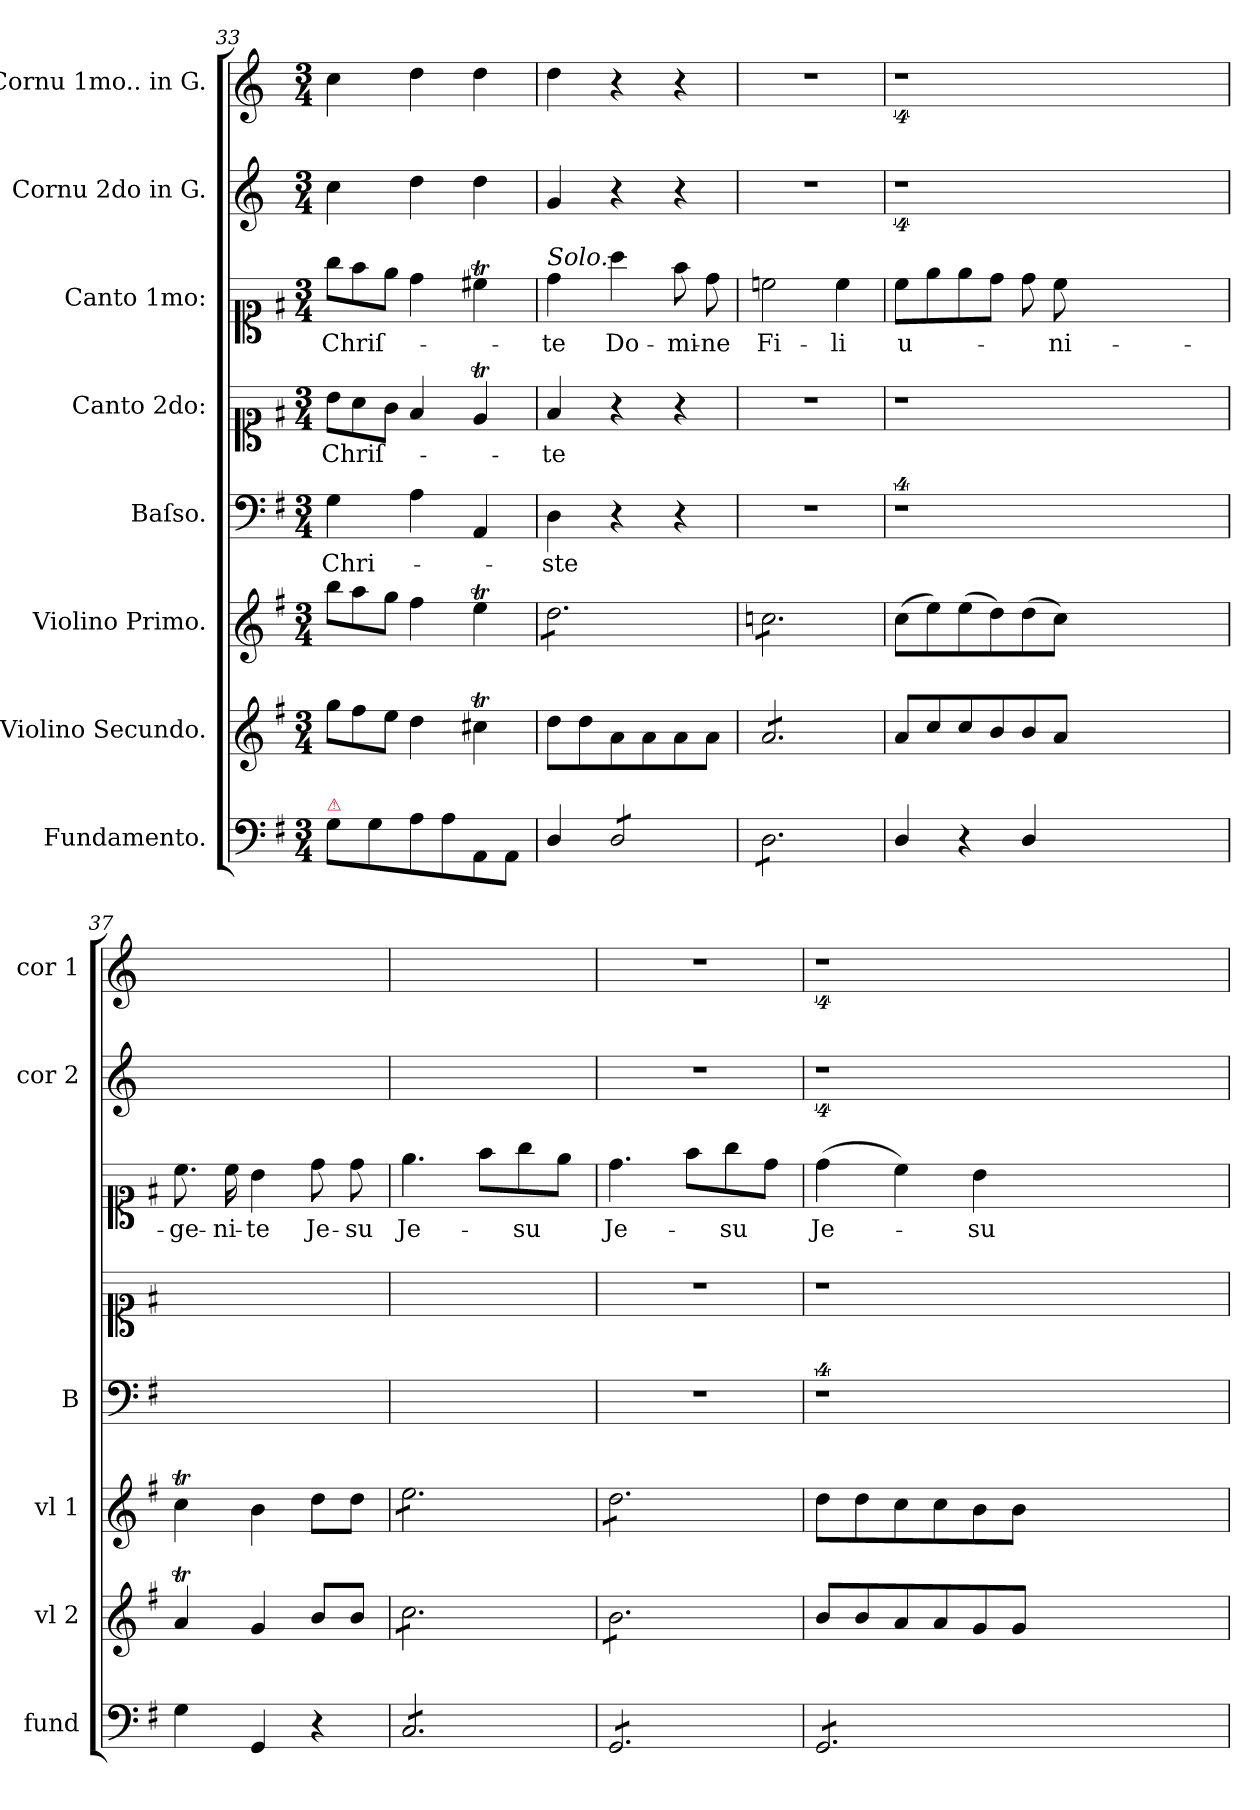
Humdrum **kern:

**kern	**dynam	**kern	**dynam	**kern	**dynam	**kern	**text	**kern	**text	**kern	**text	**kern	**kern
*part8	*part8	*part7	*part7	*part6	*part6	*part5	*part5	*part4	*part4	*part3	*part3	*part2	*part1
*staff8	*staff8	*staff7	*staff7	*staff6	*staff6	*staff5	*staff5	*staff4	*staff4	*staff3	*staff3	*staff2	*staff1
*I"Fundamento.	*	*I"Violino Secundo.	*	*I"Violino Primo.	*	*I"Baſso.	*	*I"Canto 2do:	*	*I"Canto 1mo:	*	*I"Cornu 2do in G.	*I"Cornu 1mo.. in G.
*I'fund	*	*I'vl 2	*	*I'vl 1	*	*I'B	*	*	*	*	*	*I'cor 2	*I'cor 1
*clefF4	*	*clefG2	*	*clefG2	*	*clefF4	*	*clefC1	*	*clefC1	*	*clefG2	*clefG2
*	*	*	*	*	*	*	*	*	*	*	*	*ITrd3c5	*ITrd3c5
*k[f#]	*	*k[f#]	*	*k[f#]	*	*k[f#]	*	*k[f#]	*	*k[f#]	*	*k[f#]	*k[f#]
*G:	*	*G:	*	*G:	*	*G:	*	*G:	*	*G:	*	*G:	*G:
*M3/4	*	*M3/4	*	*M3/4	*	*M3/4	*	*M3/4	*	*M3/4	*	*M3/4	*M3/4
*	*	*Xtuplet	*	*Xtuplet	*	*	*	*Xtuplet	*	*Xtuplet	*	*	*
=33	=33	=33	=33	=33	=33	=33	=33	=33	=33	=33	=33	=33	=33
!LO:TX:a:color=crimson:t=⚠	!	!	!	!	!	!	!	!	!	!	!	!	!
8G\L	.	12gg\L	.	12bb\L	.	4G\	Chri-	12b\L	Chriſ-	12gg\L	Chriſ-	4g\	4g\
.	.	12ff#\	.	12aa\	.	.	.	12a\	.	12ff#\	.	.	.
8G\	.	.	.	.	.	.	.	.	.	.	.	.	.
.	.	12ee\J	.	12gg\J	.	.	.	12g\J	.	12ee\J	.	.	.
8A\	.	4dd\	.	4ff#\	.	4A\	.	4f#/	.	4dd\	.	4a\	4a\
8A\	.	.	.	.	.	.	.	.	.	.	.	.	.
8AA/	.	4cc#Xt\	.	4eeT\	.	4AA/	.	4eT/	.	4cc#Xt\	.	4a\	4a\
8AA/J	.	.	.	.	.	.	.	.	.	.	.	.	.
=34	=34	=34	=34	=34	=34	=34	=34	=34	=34	=34	=34	=34	=34
!	!	!	!	!	!	!	!	!	!	!LO:TX:a:i:t=Solo.	!	!	!
!	!LO:DY:b	!	!LO:DY:b	!	!LO:DY:b	!	!	!	!	!	!	!	!
*	*	*	*	*tremolo	*	*	*	*	*	*	*	*	*
4D/	pia	8dd\L	pia	8dd\L	pia.	4D\	-ste	4f#/	-te	4dd\	-te	4d/	4a\
.	.	8dd\	.	8dd\	.	.	.	.	.	.	.	.	.
*tremolo	*	*	*	*	*	*	*	*	*	*	*	*	*
8D/L	.	8a\	.	8dd\	.	4r	.	4r	.	4aa\	Do-	4r	4r
8D/	.	8a\	.	8dd\	.	.	.	.	.	.	.	.	.
8D/	.	8a\	.	8dd\	.	4r	.	4r	.	8ff#\	-mi-	4r	4r
8D/J	.	8a\J	.	8dd\J	.	.	.	.	.	8dd\	-ne	.	.
=35	=35	=35	=35	=35	=35	=35	=35	=35	=35	=35	=35	=35	=35
*	*	*tremolo	*	*	*	*	*	*	*	*	*	*	*
8D\L	.	8a/L	.	8ccn\L	.	2.r	.	2.r	.	2ccn\	Fi-	2.r	2.r
8D\	.	8a/	.	8ccn\	.	.	.	.	.	.	.	.	.
8D\	.	8a/	.	8ccn\	.	.	.	.	.	.	.	.	.
8D\	.	8a/	.	8ccn\	.	.	.	.	.	.	.	.	.
8D\	.	8a/	.	8ccn\	.	.	.	.	.	4cc\	-li	.	.
8D\J	.	8a/J	.	8ccn\J	.	.	.	.	.	.	.	.	.
*	*	*	*	*Xtremolo	*	*	*	*	*	*	*	*	*
*	*	*Xtremolo	*	*	*	*	*	*	*	*	*	*	*
*Xtremolo	*	*	*	*	*	*	*	*	*	*	*	*	*
=36	=36	=36	=36	=36	=36	=36	=36	=36	=36	=36	=36	=36	=36
4D/	.	8a/L	.	(>8cc\L	.	4%9r	.	4%9r	.	8cc\L	u-	4%9r	4%9r
.	.	8cc/	.	8ee\)	.	.	.	.	.	8ee\	.	.	.
4r	.	8cc/	.	(>8ee\	.	.	.	.	.	8ee\	.	.	.
.	.	8b/	.	8dd\)	.	.	.	.	.	8dd\J	.	.	.
4D/	.	8b/	.	(>8dd\	.	.	.	.	.	8dd\	.	.	.
.	.	8a/J	.	8cc\J)	.	.	.	.	.	8cc\	-ni-	.	.
1.ryy	.	1.ryy	.	1.ryy	.	.	.	.	.	1.ryy	.	.	.
=37	=37	=37	=37	=37	=37	=37	=37	=37	=37	=37	=37	=37	=37
4G\	.	4aT/	.	4ccT\	.	2.ryy	.	2.ryy	.	8.cc\	-ge-	2.ryy	2.ryy
.	.	.	.	.	.	.	.	.	.	16cc\	-ni-	.	.
4GG/	.	4g/	.	4b\	.	.	.	.	.	4b\	-te	.	.
4r	.	8b/L	.	8dd\L	.	.	.	.	.	8dd\	Je-	.	.
.	.	8b/J	.	8dd\J	.	.	.	.	.	8dd\	-su	.	.
=38	=38	=38	=38	=38	=38	=38	=38	=38	=38	=38	=38	=38	=38
*tremolo	*	*	*	*	*	*	*	*	*	*	*	*	*
*	*	*tremolo	*	*	*	*	*	*	*	*	*	*	*
*	*	*	*	*tremolo	*	*	*	*	*	*	*	*	*
8C/L	.	8cc\L	.	8ee\L	.	2.ryy	.	2.ryy	.	4.ee\	Je-	2.ryy	2.ryy
8C/	.	8cc\	.	8ee\	.	.	.	.	.	.	.	.	.
8C/	.	8cc\	.	8ee\	.	.	.	.	.	.	.	.	.
8C/	.	8cc\	.	8ee\	.	.	.	.	.	8ff#\L	.	.	.
8C/	.	8cc\	.	8ee\	.	.	.	.	.	8gg\	-su	.	.
8C/J	.	8cc\J	.	8ee\J	.	.	.	.	.	8ee\J	.	.	.
=39	=39	=39	=39	=39	=39	=39	=39	=39	=39	=39	=39	=39	=39
!	!	!	!	!	!	!	!	!	!	!	!LO:LY:i	!	!
8GG/L	.	8b\L	.	8dd\L	.	2.r	.	2.r	.	4.dd\	Je-	2.r	2.r
8GG/	.	8b\	.	8dd\	.	.	.	.	.	.	.	.	.
8GG/	.	8b\	.	8dd\	.	.	.	.	.	.	.	.	.
8GG/	.	8b\	.	8dd\	.	.	.	.	.	8ff#\L	.	.	.
!	!	!	!	!	!	!	!	!	!	!	!LO:LY:i	!	!
8GG/	.	8b\	.	8dd\	.	.	.	.	.	8gg\	-su	.	.
8GG/J	.	8b\J	.	8dd\J	.	.	.	.	.	8dd\J	.	.	.
*	*	*	*	*Xtremolo	*	*	*	*	*	*	*	*	*
*	*	*Xtremolo	*	*	*	*	*	*	*	*	*	*	*
=40	=40	=40	=40	=40	=40	=40	=40	=40	=40	=40	=40	=40	=40
8GG/L	.	8b/L	.	8dd\L	.	4%9r	.	4%9r	.	(>4dd\	Je-	4%9r	4%9r
8GG/	.	8b/	.	8dd\	.	.	.	.	.	.	.	.	.
8GG/	.	8a/	.	8cc\	.	.	.	.	.	4cc\)	.	.	.
8GG/	.	8a/	.	8cc\	.	.	.	.	.	.	.	.	.
8GG/	.	8g/	.	8b\	.	.	.	.	.	4b\	-su	.	.
8GG/J	.	8g/J	.	8b\J	.	.	.	.	.	.	.	.	.
*Xtremolo	*	*	*	*	*	*	*	*	*	*	*	*	*
1.ryy	.	1.ryy	.	1.ryy	.	.	.	.	.	1.ryy	.	.	.
=	=	=	=	=	=	=	=	=	=	=	=	=	=
*-	*-	*-	*-	*-	*-	*-	*-	*-	*-	*-	*-	*-	*-
